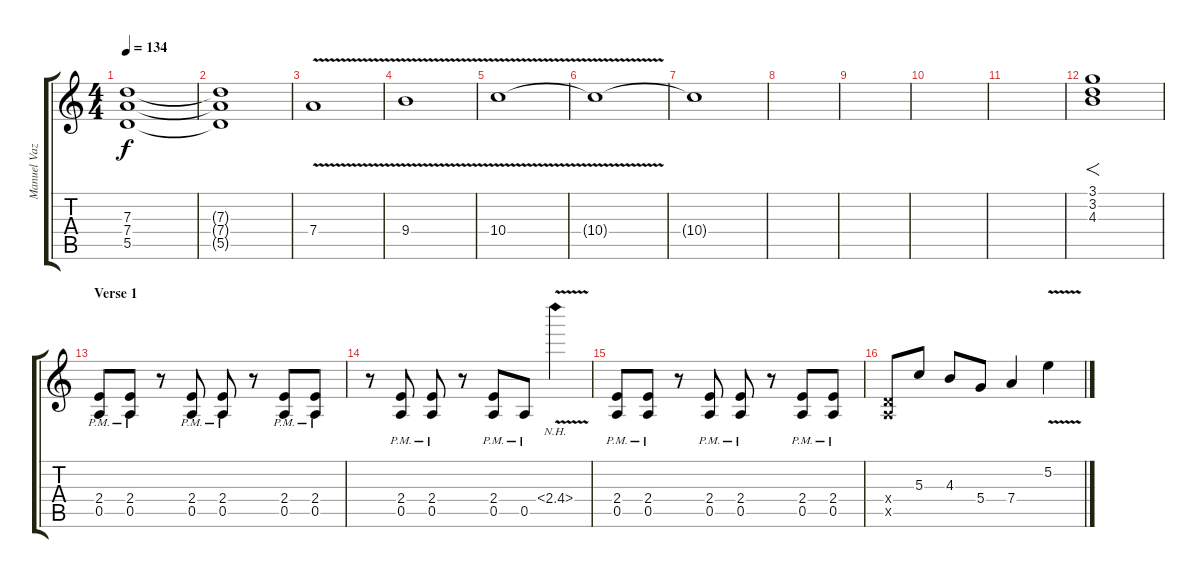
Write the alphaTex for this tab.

\track ("Manuel Vazquez" "Manuel Vaz") {instrument distortionguitar}
\staff {score tabs}
\tuning (E4 B3 G3 D3 A2 E2) {hide}
\ts (4 4)
\tempo 134
\clef g2
\ks c
(7.3 7.4 5.5).1{dy f} |
(7.3{t} 7.4{t} 5.5{t}).1 |
7.4{v}.1 |
9.4{v}.1 |
10.4{v}.1{volume 0} |
10.4{t}.1 |
10.4{t}.1 |
|
|
|
|
(3.1 3.2 4.3).1{f volume 13} |
\section ("" "Verse 1")
(2.4{pm} 0.5{pm}).8 (2.4{pm} 0.5{pm}).8 r.8 (2.4{pm} 0.5{pm}).8 (2.4{pm} 0.5{pm}).8 r.8 (2.4{pm} 0.5{pm}).8 (2.4{pm} 0.5{pm}).8 |
r.8 (2.4{pm} 0.5{pm}).8 (2.4{pm} 0.5{pm}).8 r.8 (2.4{pm} 0.5{pm}).8 0.5{pm}.8 2.4{nh v}.4{instrument guitarharmonics} |
(2.4{pm} 0.5{pm}).8{instrument distortionguitar} (2.4{pm} 0.5{pm}).8 r.8 (2.4{pm} 0.5{pm}).8 (2.4{pm} 0.5{pm}).8 r.8 (2.4{pm} 0.5{pm}).8 (2.4{pm} 0.5{pm}).8 |
(0.4{x} 0.5{x}).8 5.3.8 4.3.8 5.4.8 7.4.4 5.2{v}.4{instrument guitarharmonics}
